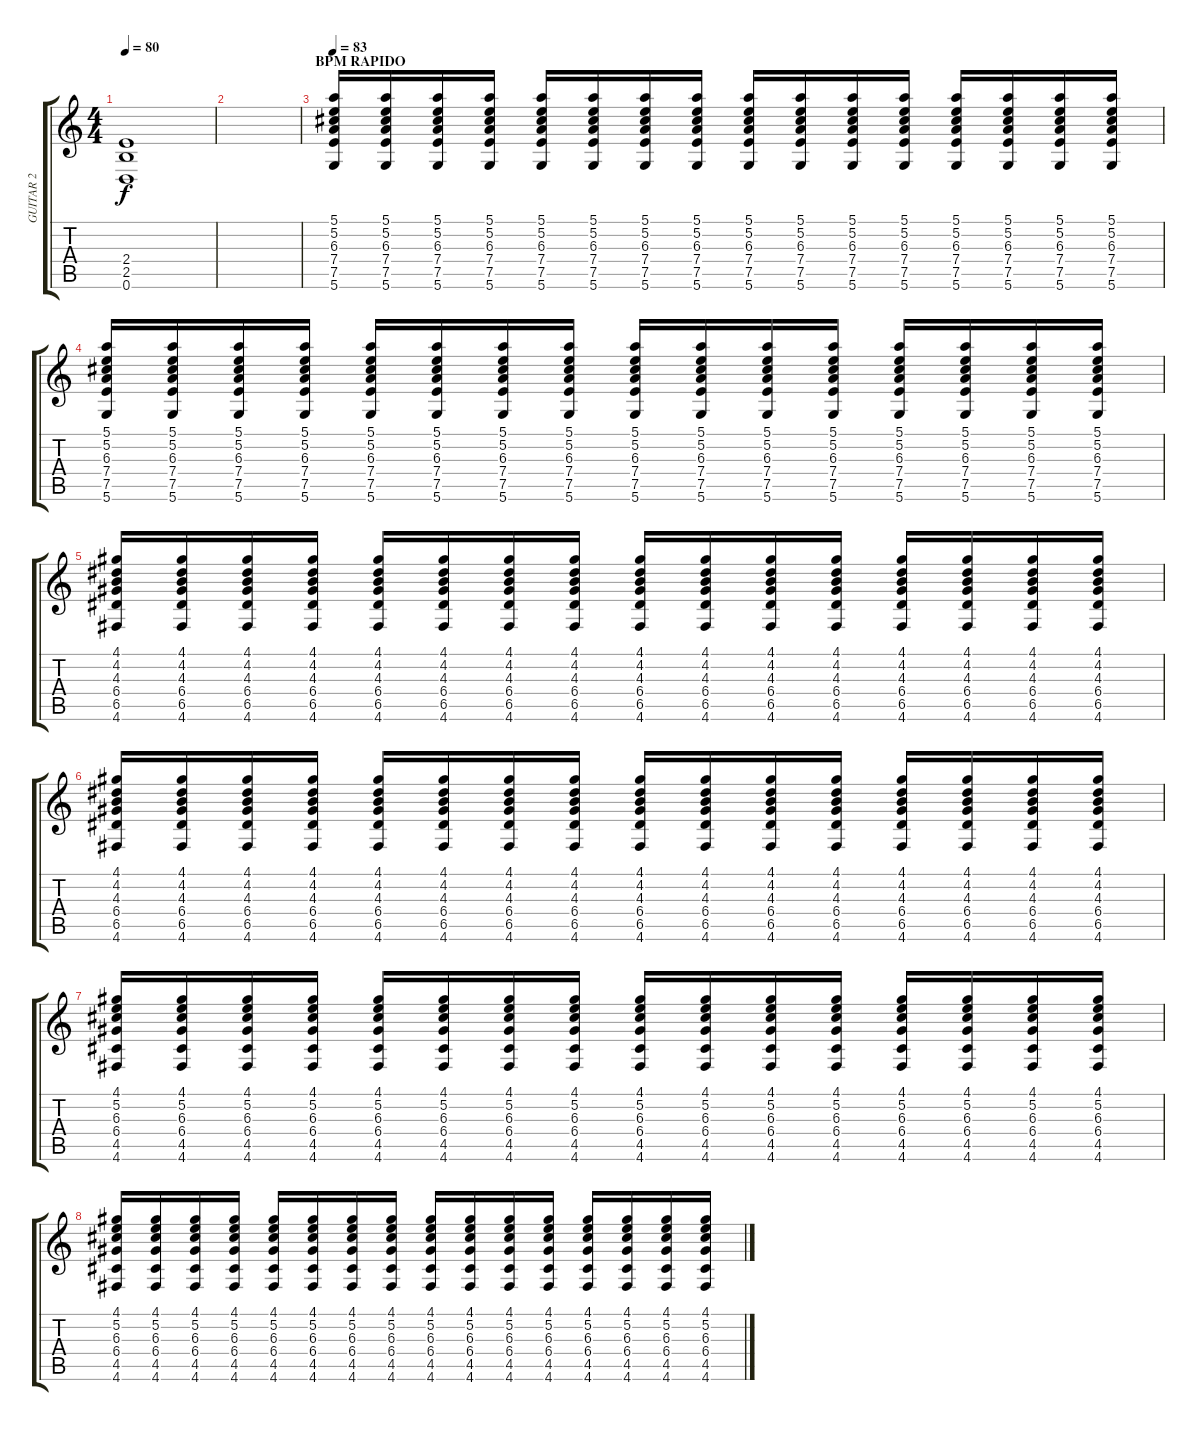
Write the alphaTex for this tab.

\track ("GUITAR 2" "GUITAR 2") {instrument distortionguitar}
\staff {score tabs}
\tuning (E4 B3 G3 D3 A2 D2) {hide}
\ts (4 4)
\tempo 80
\clef g2
\ks c
(2.4 2.5 0.6).1{dy f volume 6} |
|
\section ("" "BPM RAPIDO")
\tempo 83
(5.1 5.2 6.3 7.4 7.5 5.6).16{volume 10} (5.1 5.2 6.3 7.4 7.5 5.6).16 (5.1 5.2 6.3 7.4 7.5 5.6).16 (5.1 5.2 6.3 7.4 7.5 5.6).16 (5.1 5.2 6.3 7.4 7.5 5.6).16 (5.1 5.2 6.3 7.4 7.5 5.6).16 (5.1 5.2 6.3 7.4 7.5 5.6).16 (5.1 5.2 6.3 7.4 7.5 5.6).16 (5.1 5.2 6.3 7.4 7.5 5.6).16 (5.1 5.2 6.3 7.4 7.5 5.6).16 (5.1 5.2 6.3 7.4 7.5 5.6).16 (5.1 5.2 6.3 7.4 7.5 5.6).16 (5.1 5.2 6.3 7.4 7.5 5.6).16 (5.1 5.2 6.3 7.4 7.5 5.6).16 (5.1 5.2 6.3 7.4 7.5 5.6).16 (5.1 5.2 6.3 7.4 7.5 5.6).16 |
(5.1 5.2 6.3 7.4 7.5 5.6).16 (5.1 5.2 6.3 7.4 7.5 5.6).16 (5.1 5.2 6.3 7.4 7.5 5.6).16 (5.1 5.2 6.3 7.4 7.5 5.6).16 (5.1 5.2 6.3 7.4 7.5 5.6).16 (5.1 5.2 6.3 7.4 7.5 5.6).16 (5.1 5.2 6.3 7.4 7.5 5.6).16 (5.1 5.2 6.3 7.4 7.5 5.6).16 (5.1 5.2 6.3 7.4 7.5 5.6).16 (5.1 5.2 6.3 7.4 7.5 5.6).16 (5.1 5.2 6.3 7.4 7.5 5.6).16 (5.1 5.2 6.3 7.4 7.5 5.6).16 (5.1 5.2 6.3 7.4 7.5 5.6).16 (5.1 5.2 6.3 7.4 7.5 5.6).16 (5.1 5.2 6.3 7.4 7.5 5.6).16 (5.1 5.2 6.3 7.4 7.5 5.6).16 |
(4.1 4.2 4.3 6.4 6.5 4.6).16 (4.1 4.2 4.3 6.4 6.5 4.6).16 (4.1 4.2 4.3 6.4 6.5 4.6).16 (4.1 4.2 4.3 6.4 6.5 4.6).16 (4.1 4.2 4.3 6.4 6.5 4.6).16 (4.1 4.2 4.3 6.4 6.5 4.6).16 (4.1 4.2 4.3 6.4 6.5 4.6).16 (4.1 4.2 4.3 6.4 6.5 4.6).16 (4.1 4.2 4.3 6.4 6.5 4.6).16 (4.1 4.2 4.3 6.4 6.5 4.6).16 (4.1 4.2 4.3 6.4 6.5 4.6).16 (4.1 4.2 4.3 6.4 6.5 4.6).16 (4.1 4.2 4.3 6.4 6.5 4.6).16 (4.1 4.2 4.3 6.4 6.5 4.6).16 (4.1 4.2 4.3 6.4 6.5 4.6).16 (4.1 4.2 4.3 6.4 6.5 4.6).16 |
(4.1 4.2 4.3 6.4 6.5 4.6).16 (4.1 4.2 4.3 6.4 6.5 4.6).16 (4.1 4.2 4.3 6.4 6.5 4.6).16 (4.1 4.2 4.3 6.4 6.5 4.6).16 (4.1 4.2 4.3 6.4 6.5 4.6).16 (4.1 4.2 4.3 6.4 6.5 4.6).16 (4.1 4.2 4.3 6.4 6.5 4.6).16 (4.1 4.2 4.3 6.4 6.5 4.6).16 (4.1 4.2 4.3 6.4 6.5 4.6).16 (4.1 4.2 4.3 6.4 6.5 4.6).16 (4.1 4.2 4.3 6.4 6.5 4.6).16 (4.1 4.2 4.3 6.4 6.5 4.6).16 (4.1 4.2 4.3 6.4 6.5 4.6).16 (4.1 4.2 4.3 6.4 6.5 4.6).16 (4.1 4.2 4.3 6.4 6.5 4.6).16 (4.1 4.2 4.3 6.4 6.5 4.6).16 |
(4.1 5.2 6.3 6.4 4.5 4.6).16 (4.1 5.2 6.3 6.4 4.5 4.6).16 (4.1 5.2 6.3 6.4 4.5 4.6).16 (4.1 5.2 6.3 6.4 4.5 4.6).16 (4.1 5.2 6.3 6.4 4.5 4.6).16 (4.1 5.2 6.3 6.4 4.5 4.6).16 (4.1 5.2 6.3 6.4 4.5 4.6).16 (4.1 5.2 6.3 6.4 4.5 4.6).16 (4.1 5.2 6.3 6.4 4.5 4.6).16 (4.1 5.2 6.3 6.4 4.5 4.6).16 (4.1 5.2 6.3 6.4 4.5 4.6).16 (4.1 5.2 6.3 6.4 4.5 4.6).16 (4.1 5.2 6.3 6.4 4.5 4.6).16 (4.1 5.2 6.3 6.4 4.5 4.6).16 (4.1 5.2 6.3 6.4 4.5 4.6).16 (4.1 5.2 6.3 6.4 4.5 4.6).16 |
(4.1 5.2 6.3 6.4 4.5 4.6).16 (4.1 5.2 6.3 6.4 4.5 4.6).16 (4.1 5.2 6.3 6.4 4.5 4.6).16 (4.1 5.2 6.3 6.4 4.5 4.6).16 (4.1 5.2 6.3 6.4 4.5 4.6).16 (4.1 5.2 6.3 6.4 4.5 4.6).16 (4.1 5.2 6.3 6.4 4.5 4.6).16 (4.1 5.2 6.3 6.4 4.5 4.6).16 (4.1 5.2 6.3 6.4 4.5 4.6).16 (4.1 5.2 6.3 6.4 4.5 4.6).16 (4.1 5.2 6.3 6.4 4.5 4.6).16 (4.1 5.2 6.3 6.4 4.5 4.6).16 (4.1 5.2 6.3 6.4 4.5 4.6).16 (4.1 5.2 6.3 6.4 4.5 4.6).16 (4.1 5.2 6.3 6.4 4.5 4.6).16 (4.1 5.2 6.3 6.4 4.5 4.6).16
